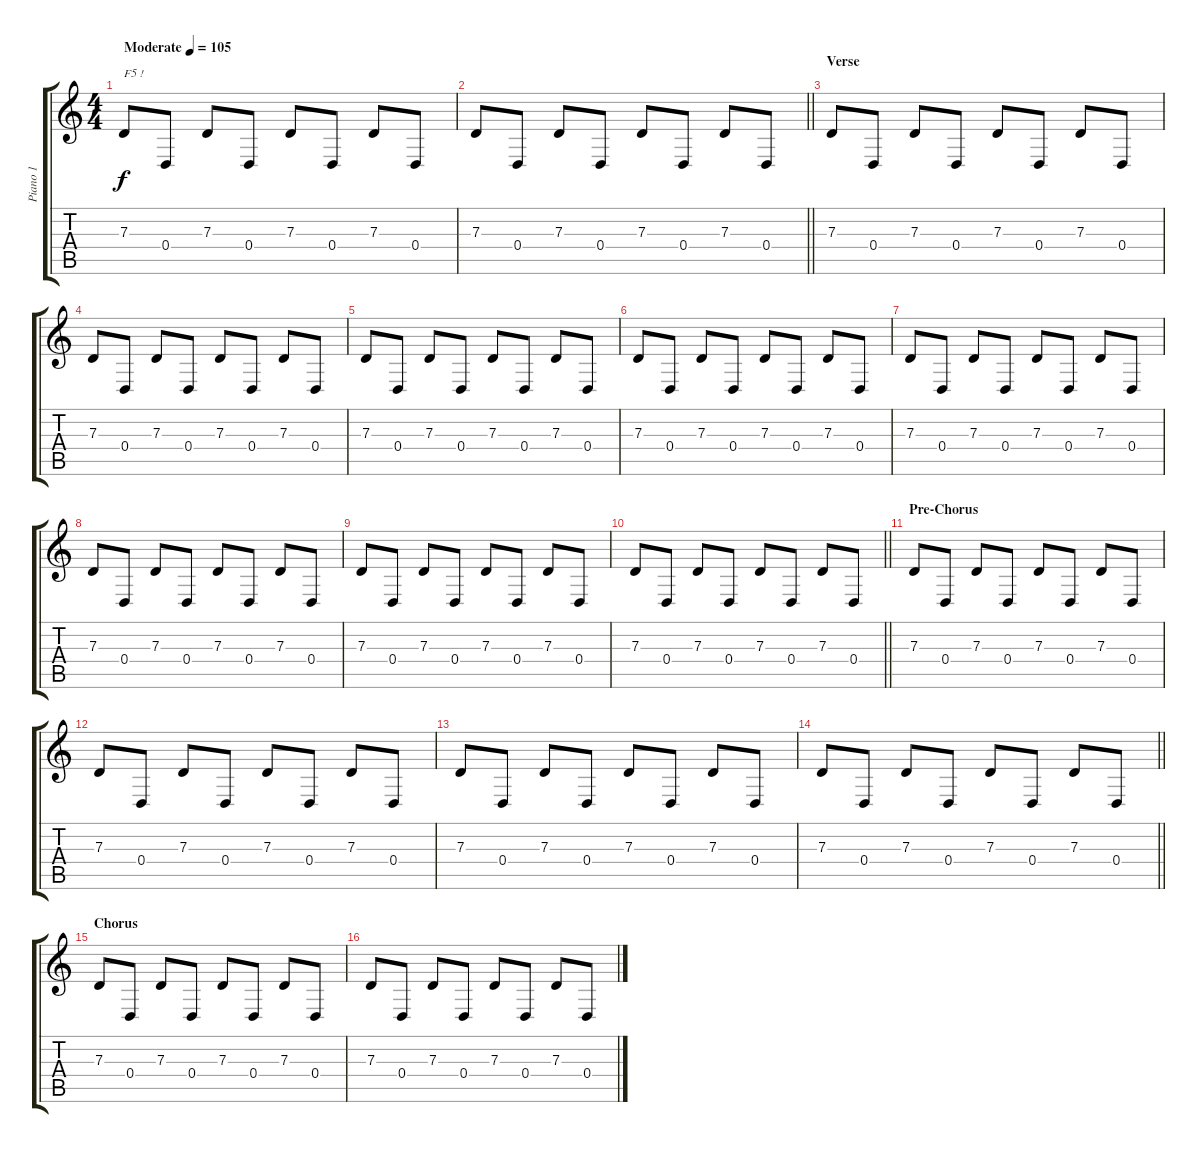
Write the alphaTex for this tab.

\track ("Piano 1" "Piano 1") {instrument acousticgrandpiano}
\staff {score tabs}
\tuning (E4 B3 G3 D3 A2 E2) {hide}
\ts (4 4)
\tempo (105 "Moderate")
\clef g2
\ks c
7.3.8{txt "F5 !" dy f instrument acousticgrandpiano} 0.4.8 7.3.8 0.4.8 7.3.8 0.4.8 7.3.8 0.4.8 |
\barLineRight lightlight
7.3.8 0.4.8 7.3.8 0.4.8 7.3.8 0.4.8 7.3.8 0.4.8 |
\section ("" "Verse")
7.3.8 0.4.8 7.3.8 0.4.8 7.3.8 0.4.8 7.3.8 0.4.8 |
7.3.8 0.4.8 7.3.8 0.4.8 7.3.8 0.4.8 7.3.8 0.4.8 |
7.3.8 0.4.8 7.3.8 0.4.8 7.3.8 0.4.8 7.3.8 0.4.8 |
7.3.8 0.4.8 7.3.8 0.4.8 7.3.8 0.4.8 7.3.8 0.4.8 |
7.3.8 0.4.8 7.3.8 0.4.8 7.3.8 0.4.8 7.3.8 0.4.8 |
7.3.8 0.4.8 7.3.8 0.4.8 7.3.8 0.4.8 7.3.8 0.4.8 |
7.3.8 0.4.8 7.3.8 0.4.8 7.3.8 0.4.8 7.3.8 0.4.8 |
\barLineRight lightlight
7.3.8 0.4.8 7.3.8 0.4.8 7.3.8 0.4.8 7.3.8 0.4.8 |
\section ("" "Pre-Chorus")
7.3.8 0.4.8 7.3.8 0.4.8 7.3.8 0.4.8 7.3.8 0.4.8 |
7.3.8 0.4.8 7.3.8 0.4.8 7.3.8 0.4.8 7.3.8 0.4.8 |
7.3.8 0.4.8 7.3.8 0.4.8 7.3.8 0.4.8 7.3.8 0.4.8 |
\barLineRight lightlight
7.3.8 0.4.8 7.3.8 0.4.8 7.3.8 0.4.8 7.3.8 0.4.8 |
\section ("" "Chorus")
7.3.8 0.4.8 7.3.8 0.4.8 7.3.8 0.4.8 7.3.8 0.4.8 |
7.3.8 0.4.8 7.3.8 0.4.8 7.3.8 0.4.8 7.3.8 0.4.8
